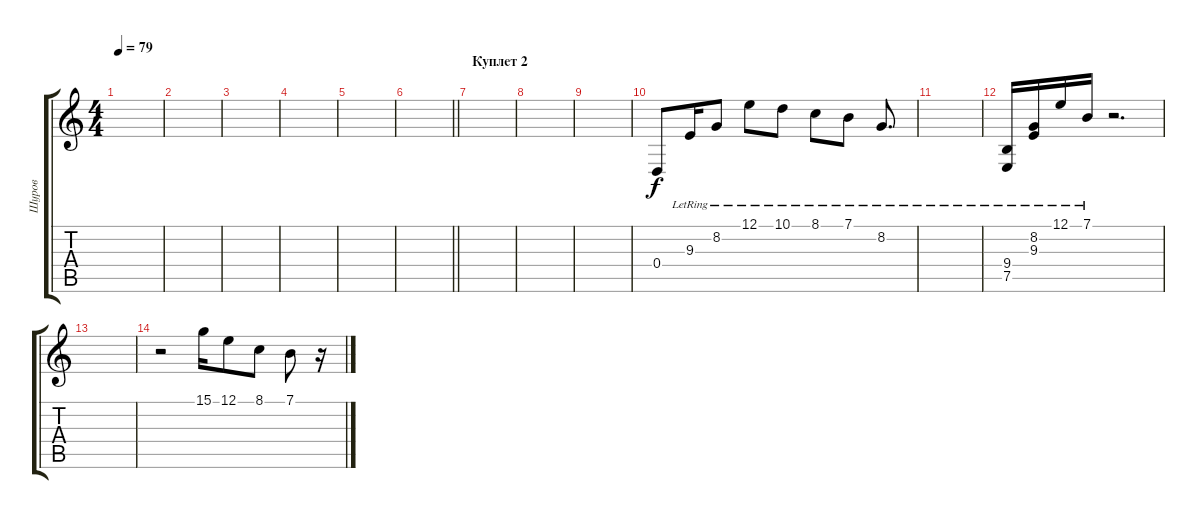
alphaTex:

\track ("Шуров" "Шуров") {instrument brightacousticpiano}
\staff {score tabs}
\tuning (E4 B3 G3 D3 A2 E2) {hide}
\ts (4 4)
\tempo 79
\clef g2
\ks c
|
|
|
|
|
\barLineRight lightlight
|
\section ("" "Куплет 2")
|
|
|
0.4.8 9.3{lr}.16 8.2{lr}.8 12.1{lr}.8 10.1{lr}.8 8.1{lr}.8 7.1{lr}.8 8.2{lr}.8{d} |
|
(9.4{lr} 7.5{lr}).16 (8.2{lr} 9.3{lr}).16 12.1{lr}.16 7.1{lr}.16 r.2{d} |
|
r.2 15.1.16 12.1.8 8.1.8 7.1.8 r.16
